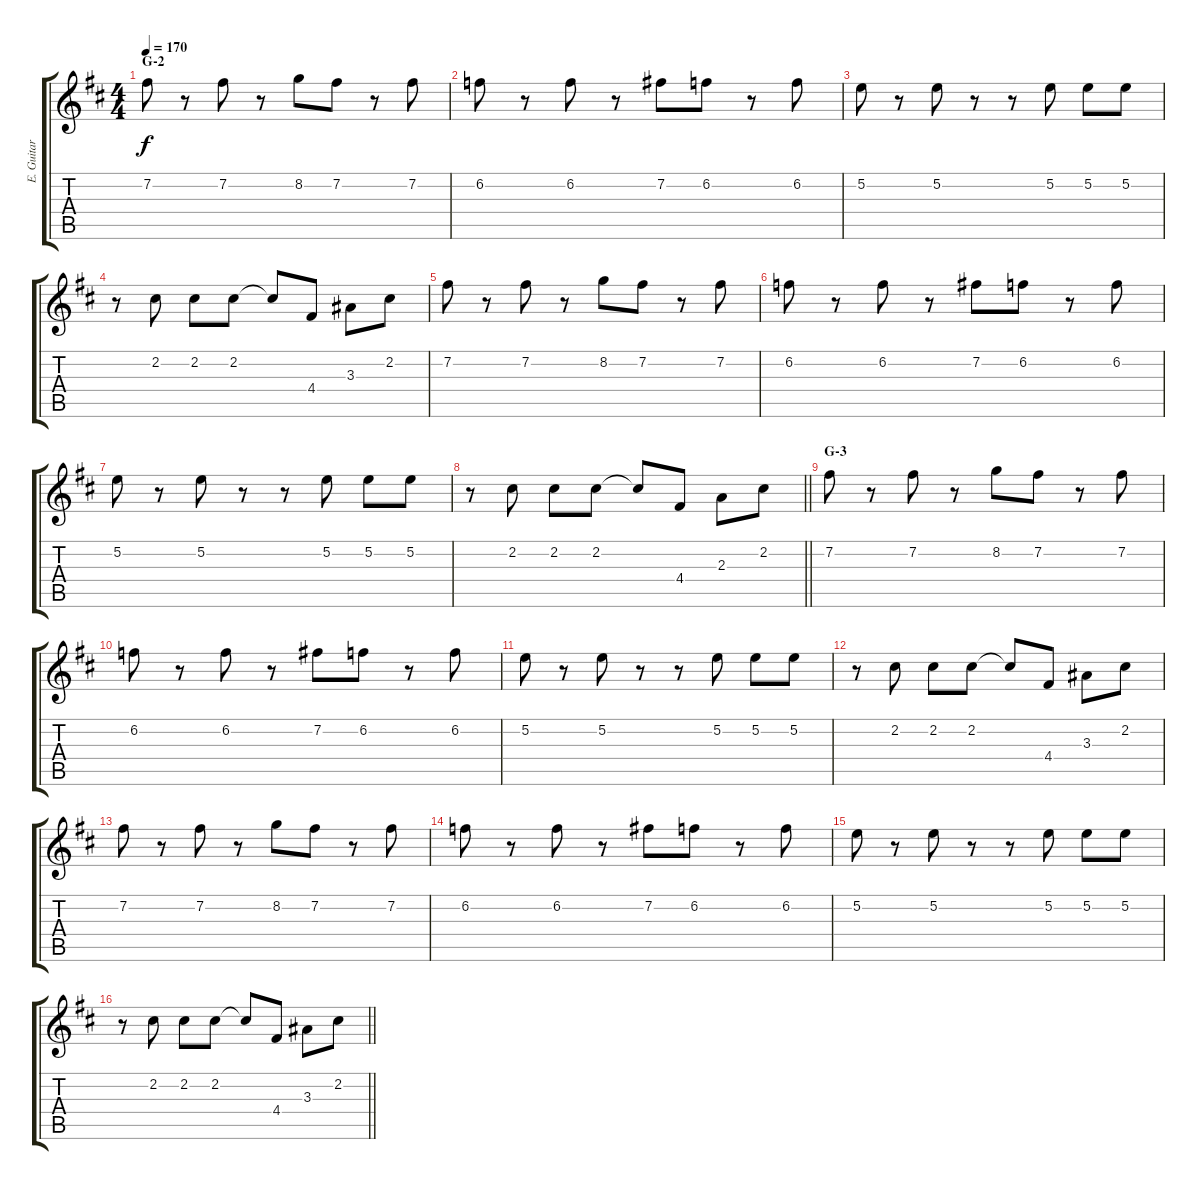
\track ("E. Guitar II" "E. Guitar ") {instrument overdrivenguitar}
\staff {score tabs}
\tuning (E4 B3 G3 D3 A2 E2) {hide}
\ts (4 4)
\section ("" "G-2")
\tempo 170
\clef g2
\ks d
7.2.8{dy f} r.8 7.2.8 r.8 8.2.8 7.2.8 r.8 7.2.8 |
6.2.8 r.8 6.2.8 r.8 7.2.8 6.2.8 r.8 6.2.8 |
5.2.8 r.8 5.2.8 r.8 r.8 5.2.8 5.2.8 5.2.8 |
r.8 2.2.8 2.2.8 2.2.8 2.2{t}.8 4.4.8 3.3.8 2.2.8 |
7.2.8 r.8 7.2.8 r.8 8.2.8 7.2.8 r.8 7.2.8 |
6.2.8 r.8 6.2.8 r.8 7.2.8 6.2.8 r.8 6.2.8 |
5.2.8 r.8 5.2.8 r.8 r.8 5.2.8 5.2.8 5.2.8 |
\barLineRight lightlight
r.8 2.2.8 2.2.8 2.2.8 2.2{t}.8 4.4.8 2.3.8 2.2.8 |
\section ("" "G-3")
7.2.8 r.8 7.2.8 r.8 8.2.8 7.2.8 r.8 7.2.8 |
6.2.8 r.8 6.2.8 r.8 7.2.8 6.2.8 r.8 6.2.8 |
5.2.8 r.8 5.2.8 r.8 r.8 5.2.8 5.2.8 5.2.8 |
r.8 2.2.8 2.2.8 2.2.8 2.2{t}.8 4.4.8 3.3.8 2.2.8 |
7.2.8 r.8 7.2.8 r.8 8.2.8 7.2.8 r.8 7.2.8 |
6.2.8 r.8 6.2.8 r.8 7.2.8 6.2.8 r.8 6.2.8 |
5.2.8 r.8 5.2.8 r.8 r.8 5.2.8 5.2.8 5.2.8 |
\barLineRight lightlight
r.8 2.2.8 2.2.8 2.2.8 2.2{t}.8 4.4.8 3.3.8 2.2.8
